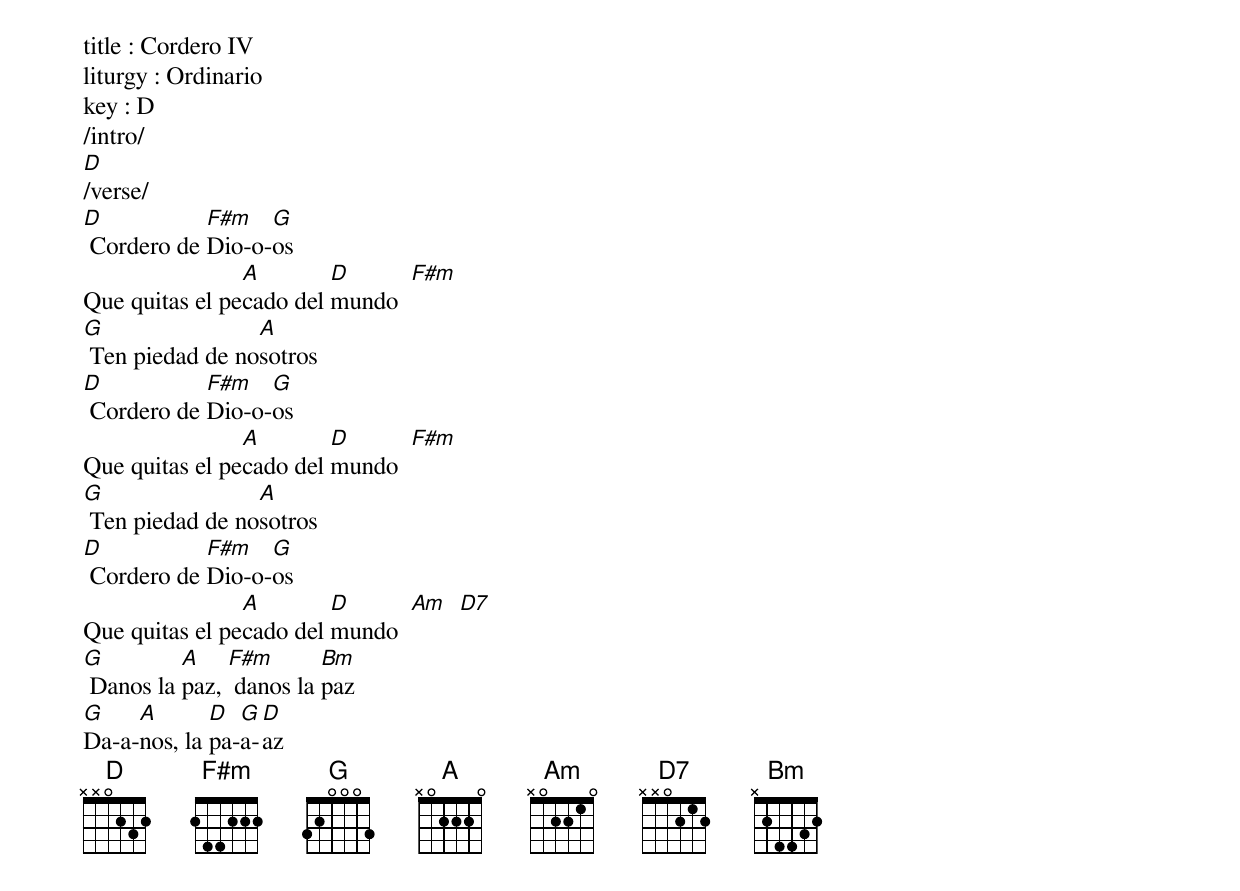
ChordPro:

title : Cordero IV
liturgy : Ordinario
key : D
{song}
/intro/
[D]
/verse/
[D] Cordero de [F#m]Dio-o-[G]os
Que quitas el pe[A]cado del [D]mundo  [F#m]
[G] Ten piedad de no[A]sotros
[D] Cordero de [F#m]Dio-o-[G]os
Que quitas el pe[A]cado del [D]mundo  [F#m]
[G] Ten piedad de no[A]sotros
[D] Cordero de [F#m]Dio-o-[G]os
Que quitas el pe[A]cado del [D]mundo  [Am]  [D7]
[G] Danos la [A]paz, [F#m] danos la [Bm]paz
[G]Da-a-[A]nos, la [D]pa-[G]a-[D]az
